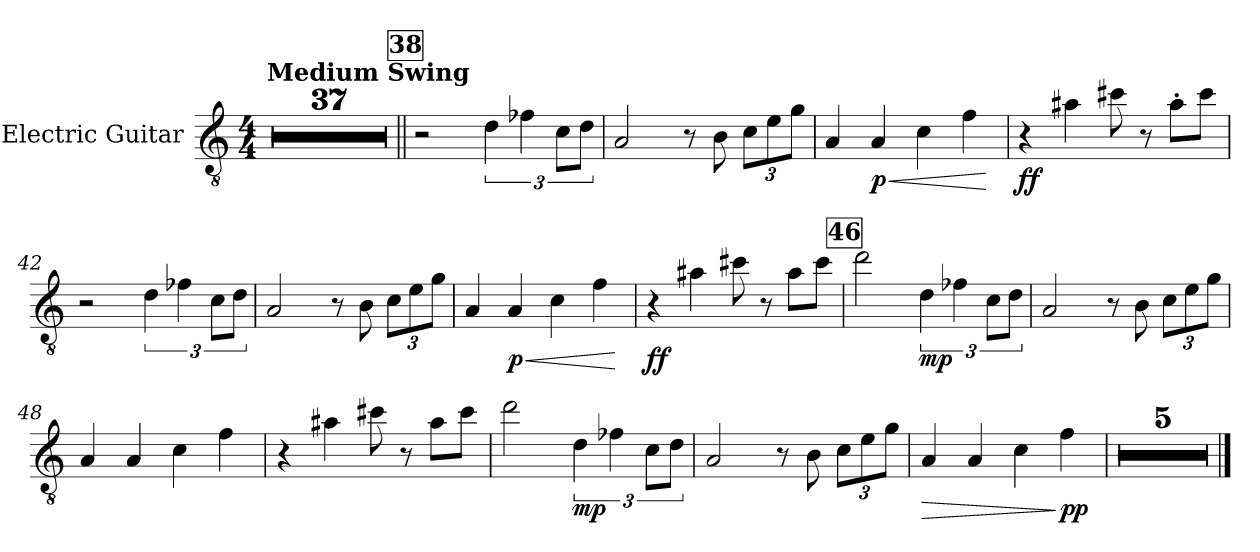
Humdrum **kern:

**kern	**dynam
*part1	*part1
*staff1	*staff1
*I"Electric Guitar	*
*I'El. Guit.	*
*clefGv2	*
*k[]	*
*M4/4	*
=1	=1
!LO:TX:a:B:t=Medium Swing	!
1r	.
=2	=2
1r	.
=3	=3
1r	.
=4	=4
1r	.
!!LO:REH:place=s1:a:B:fs=14:t=5
=5	=5
1r	.
=6	=6
1r	.
=7	=7
1r	.
=8	=8
1r	.
!!LO:REH:place=s1:a:B:fs=14:t=9
=9	=9
1r	.
=10	=10
1r	.
=11	=11
1r	.
!!LO:LB:g=z
=12	=12
1r	.
=13	=13
1r	.
=14	=14
1r	.
=15	=15
1r	.
=16	=16
1r	.
=17	=17
1r	.
!!LO:REH:place=s1:a:B:fs=14:t=18
=18	=18
1r	.
=19	=19
1r	.
=20	=20
1r	.
=21	=21
1r	.
=22	=22
1r	.
!!LO:LB:g=z
=23	=23
1r	.
=24	=24
1r	.
=25	=25
1r	.
!!LO:REH:place=s1:a:B:fs=14:t=26
=26	=26
1r	.
=27	=27
1r	.
=28	=28
1r	.
=29	=29
1r	.
=30	=30
1r	.
=31	=31
1r	.
=32	=32
1r	.
=33	=33
1r	.
!!LO:LB:g=z
=34	=34
1r	.
=35	=35
1r	.
=36	=36
1r	.
=37	=37
1r	.
!!LO:REH:place=s1:a:B:fs=14:t=38
=38||	=38||
2r	.
6d\	.
6f-X\	.
12c\L	.
12d\J	.
=39	=39
2A/	.
8r	.
8B\	.
*Xbrackettup	*
12c\L	.
12e\	.
12g\J	.
=40	=40
4A/	.
!	!LO:HP:b
!	!LO:DY:n=1:b
4A/	< p
4c\	.
4f\	.
.	[
!!LO:LB:g=z
=41	=41
!	!LO:DY:b
4r	ff
4a#X\	.
8cc#X\	.
8r	.
8a#'\L	.
8cc#\J	.
=42	=42
2r	.
*brackettup	*
6d\	.
6f-X\	.
12c\L	.
12d\J	.
=43	=43
2A/	.
8r	.
8B\	.
*Xbrackettup	*
12c\L	.
12e\	.
12g\J	.
=44	=44
4A/	.
!	!LO:HP:b
!	!LO:DY:n=1:b
4A/	< p
4c\	.
4f\	.
.	[
!!LO:LB:g=z
=45	=45
!	!LO:DY:b
4r	ff
4a#X\	.
8cc#X\	.
8r	.
8a#\L	.
8cc#\J	.
!!LO:REH:place=s1:a:B:fs=14:t=46
=46	=46
2dd\	.
*brackettup	*
!	!LO:DY:b
6d\	mp
6f-X\	.
12c\L	.
12d\J	.
=47	=47
2A/	.
8r	.
8B\	.
*Xbrackettup	*
12c\L	.
12e\	.
12g\J	.
=48	=48
4A/	.
4A/	.
4c\	.
4f\	.
!!LO:LB:g=z
=49	=49
4r	.
4a#X\	.
8cc#X\	.
8r	.
8a#\L	.
8cc#\J	.
=50	=50
2dd\	.
*brackettup	*
!	!LO:DY:b
6d\	mp
6f-X\	.
12c\L	.
12d\J	.
=51	=51
2A/	.
8r	.
8B\	.
*Xbrackettup	*
12c\L	.
12e\	.
12g\J	.
=52	=52
!	!LO:HP:b
4A/	>
4A/	.
4c\	.
!	!LO:DY:n=1:b
4f\	] pp
=53	=53
1r	.
!!LO:LB:g=z
=54	=54
1r	.
=55	=55
1r	.
=56	=56
1r	.
=57	=57
1r	.
==	==
*-	*-
